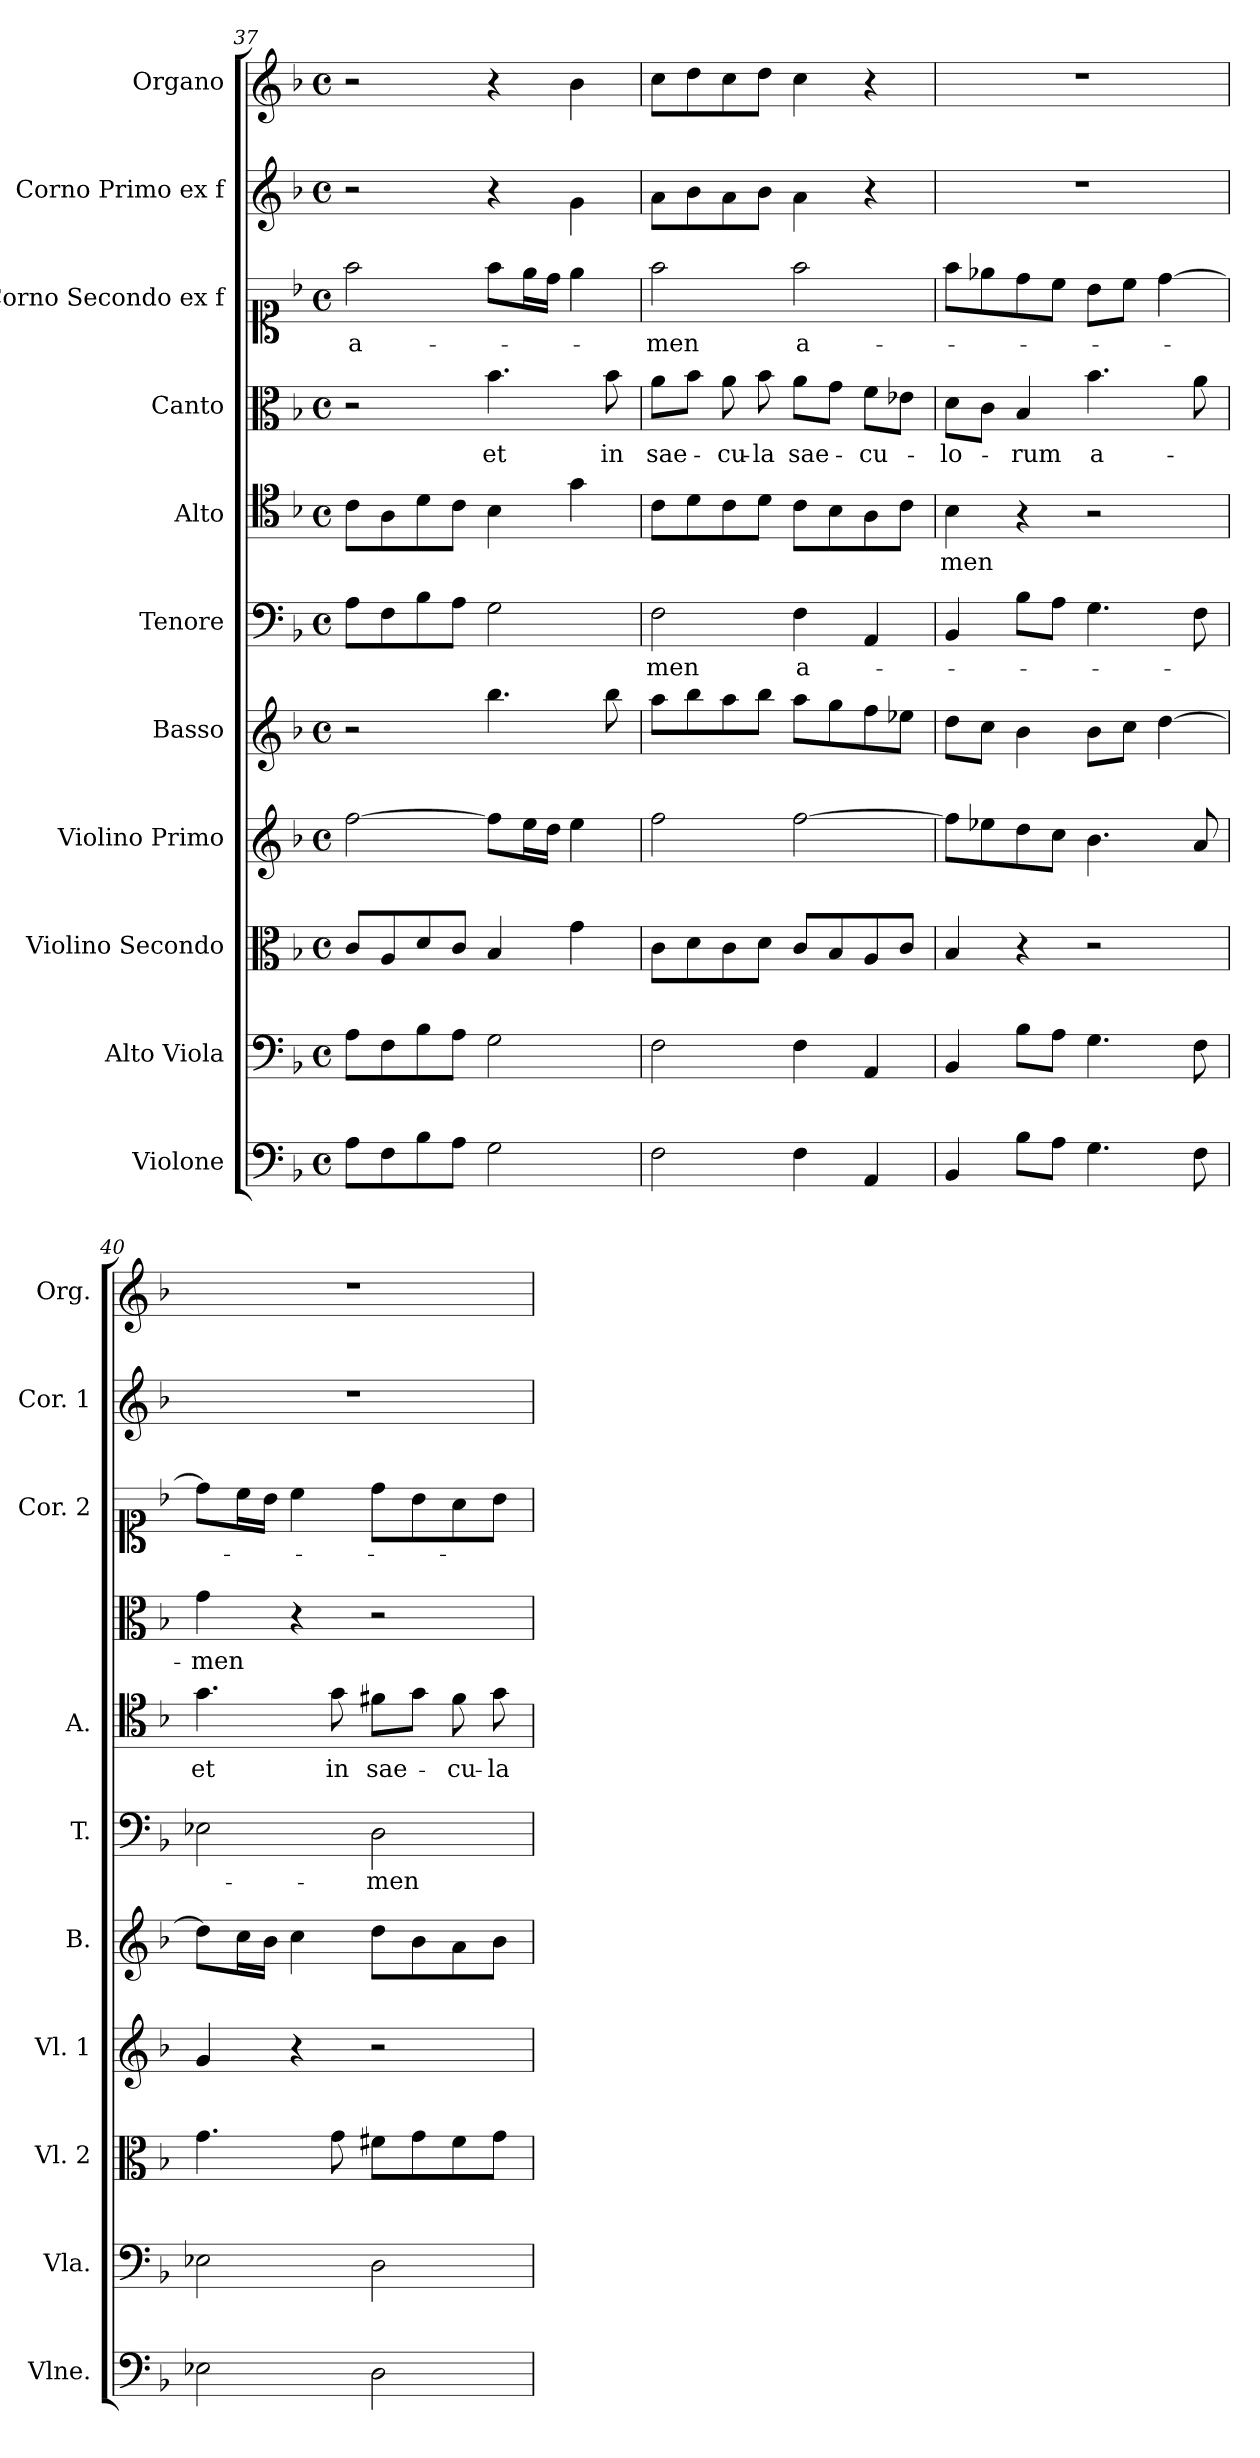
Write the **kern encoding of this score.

**kern	**kern	**kern	**kern	**kern	**kern	**text	**kern	**text	**kern	**text	**kern	**text	**kern	**kern
*part11	*part10	*part9	*part8	*part7	*part6	*part6	*part5	*part5	*part4	*part4	*part3	*part3	*part2	*part1
*staff11	*staff10	*staff9	*staff8	*staff7	*staff6	*staff6	*staff5	*staff5	*staff4	*staff4	*staff3	*staff3	*staff2	*staff1
*I"Violone	*I"Alto Viola	*I"Violino Secondo	*I"Violino Primo	*I"Basso	*I"Tenore	*	*I"Alto	*	*I"Canto	*	*I"Corno Secondo ex f	*	*I"Corno Primo ex f	*I"Organo
*I'Vlne.	*I'Vla.	*I'Vl. 2	*I'Vl. 1	*I'B.	*I'T.	*	*I'A.	*	*	*	*I'Cor. 2	*	*I'Cor. 1	*I'Org.
!!LO:PB:g=z
*clefF4	*clefF4	*clefC3	*clefG2	*clefG2	*clefF4	*	*clefC4	*	*clefC3	*	*clefC1	*	*clefG2	*clefG2
*	*ITrd7c12	*	*	*	*	*	*	*	*	*	*	*	*ITrd0c7	*ITrd0c7
*k[b-]	*k[b-]	*k[b-]	*k[b-]	*k[b-]	*k[b-]	*	*k[b-]	*	*k[b-]	*	*k[b-]	*	*k[b-]	*k[b-]
*M4/4	*M4/4	*M4/4	*M4/4	*M4/4	*M4/4	*	*M4/4	*	*M4/4	*	*M4/4	*	*M4/4	*M4/4
*met(c)	*met(c)	*met(c)	*met(c)	*met(c)	*met(c)	*	*met(c)	*	*met(c)	*	*met(c)	*	*met(c)	*met(c)
=37	=37	=37	=37	=37	=37	=37	=37	=37	=37	=37	=37	=37	=37	=37
8A\L	8AA\L	8c/L	[2ff\	2r	8A\L	.	8c\L	.	2r	.	2ff\	a-	2r	2r
8F\	8FF\	8A/	.	.	8F\	.	8A\	.	.	.	.	.	.	.
8B-\	8BB-\	8d/	.	.	8B-\	.	8d\	.	.	.	.	.	.	.
8A\J	8AA\J	8c/J	.	.	8A\J	.	8c\J	.	.	.	.	.	.	.
2G\	2GG\	4B-/	8ff\L]	4.bb-\	2G\	.	4B-\	.	4.b-\	et	8ff\L	.	4r	4r
.	.	.	16ee\L	.	.	.	.	.	.	.	16ee\L	.	.	.
.	.	.	16dd\JJ	.	.	.	.	.	.	.	16dd\JJ	.	.	.
.	.	4g\	4ee\	.	.	.	4g\	.	.	.	4ee\	.	4g\	4b-\
.	.	.	.	8bb-\	.	.	.	.	8b-\	in	.	.	.	.
=38	=38	=38	=38	=38	=38	=38	=38	=38	=38	=38	=38	=38	=38	=38
2F\	2FF\	8c\L	2ff\	8aa\L	2F\	-men	8c\L	.	8a\L	sae-	2ff\	-men	8a\L	8cc\L
.	.	8d\	.	8bb-\	.	.	8d\	.	8b-\J	.	.	.	8b-\	8dd\
.	.	8c\	.	8aa\	.	.	8c\	.	8a\	-cu-	.	.	8a\	8cc\
.	.	8d\J	.	8bb-\J	.	.	8d\J	.	8b-\	-la	.	.	8b-\J	8dd\J
4F\	4FF\	8c/L	[2ff\	8aa\L	4F\	a-	8c\L	.	8a\L	sae-	2ff\	a-	4a\	4cc\
.	.	8B-/	.	8gg\	.	.	8B-\	.	8g\J	.	.	.	.	.
4AA/	4AAA/	8A/	.	8ff\	4AA/	.	8A\	.	8f\L	-cu-	.	.	4r	4r
.	.	8c/J	.	8ee-X\J	.	.	8c\J	.	8e-X\J	.	.	.	.	.
=39	=39	=39	=39	=39	=39	=39	=39	=39	=39	=39	=39	=39	=39	=39
4BB-/	4BBB-/	4B-/	8ff\L]	8dd\L	4BB-/	.	4B-\	-men	8d\L	-lo-	8ff\L	.	1r	1r
.	.	.	8ee-X\	8cc\J	.	.	.	.	8c\J	.	8ee-X\	.	.	.
8B-\L	8BB-\L	4r	8dd\	4b-\	8B-\L	.	4r	.	4B-/	-rum	8dd\	.	.	.
8A\J	8AA\J	.	8cc\J	.	8A\J	.	.	.	.	.	8cc\J	.	.	.
4.G\	4.GG\	2r	4.b-\	8b-\L	4.G\	.	2r	.	4.b-\	a-	8b-\L	.	.	.
.	.	.	.	8cc\J	.	.	.	.	.	.	8cc\J	.	.	.
.	.	.	.	[4dd\	.	.	.	.	.	.	[4dd\	.	.	.
8F\	8FF\	.	8a/	.	8F\	.	.	.	8a\	.	.	.	.	.
=40	=40	=40	=40	=40	=40	=40	=40	=40	=40	=40	=40	=40	=40	=40
2E-X\	2EE-X\	4.g\	4g/	8dd\L]	2E-X\	.	4.g\	et	4g\	-men	8dd\L]	.	1r	1r
.	.	.	.	16cc\L	.	.	.	.	.	.	16cc\L	.	.	.
.	.	.	.	16b-\JJ	.	.	.	.	.	.	16b-\JJ	.	.	.
.	.	.	4r	4cc\	.	.	.	.	4r	.	4cc\	.	.	.
.	.	8g\	.	.	.	.	8g\	in	.	.	.	.	.	.
2D\	2DD\	8f#X\L	2r	8dd\L	2D\	-men	8f#X\L	sae-	2r	.	8dd\L	.	.	.
.	.	8g\	.	8b-\	.	.	8g\J	.	.	.	8b-\	.	.	.
.	.	8f#\	.	8a\	.	.	8f#\	-cu-	.	.	8a\	.	.	.
.	.	8g\J	.	8b-\J	.	.	8g\	-la	.	.	8b-\J	.	.	.
=	=	=	=	=	=	=	=	=	=	=	=	=	=	=
*-	*-	*-	*-	*-	*-	*-	*-	*-	*-	*-	*-	*-	*-	*-
